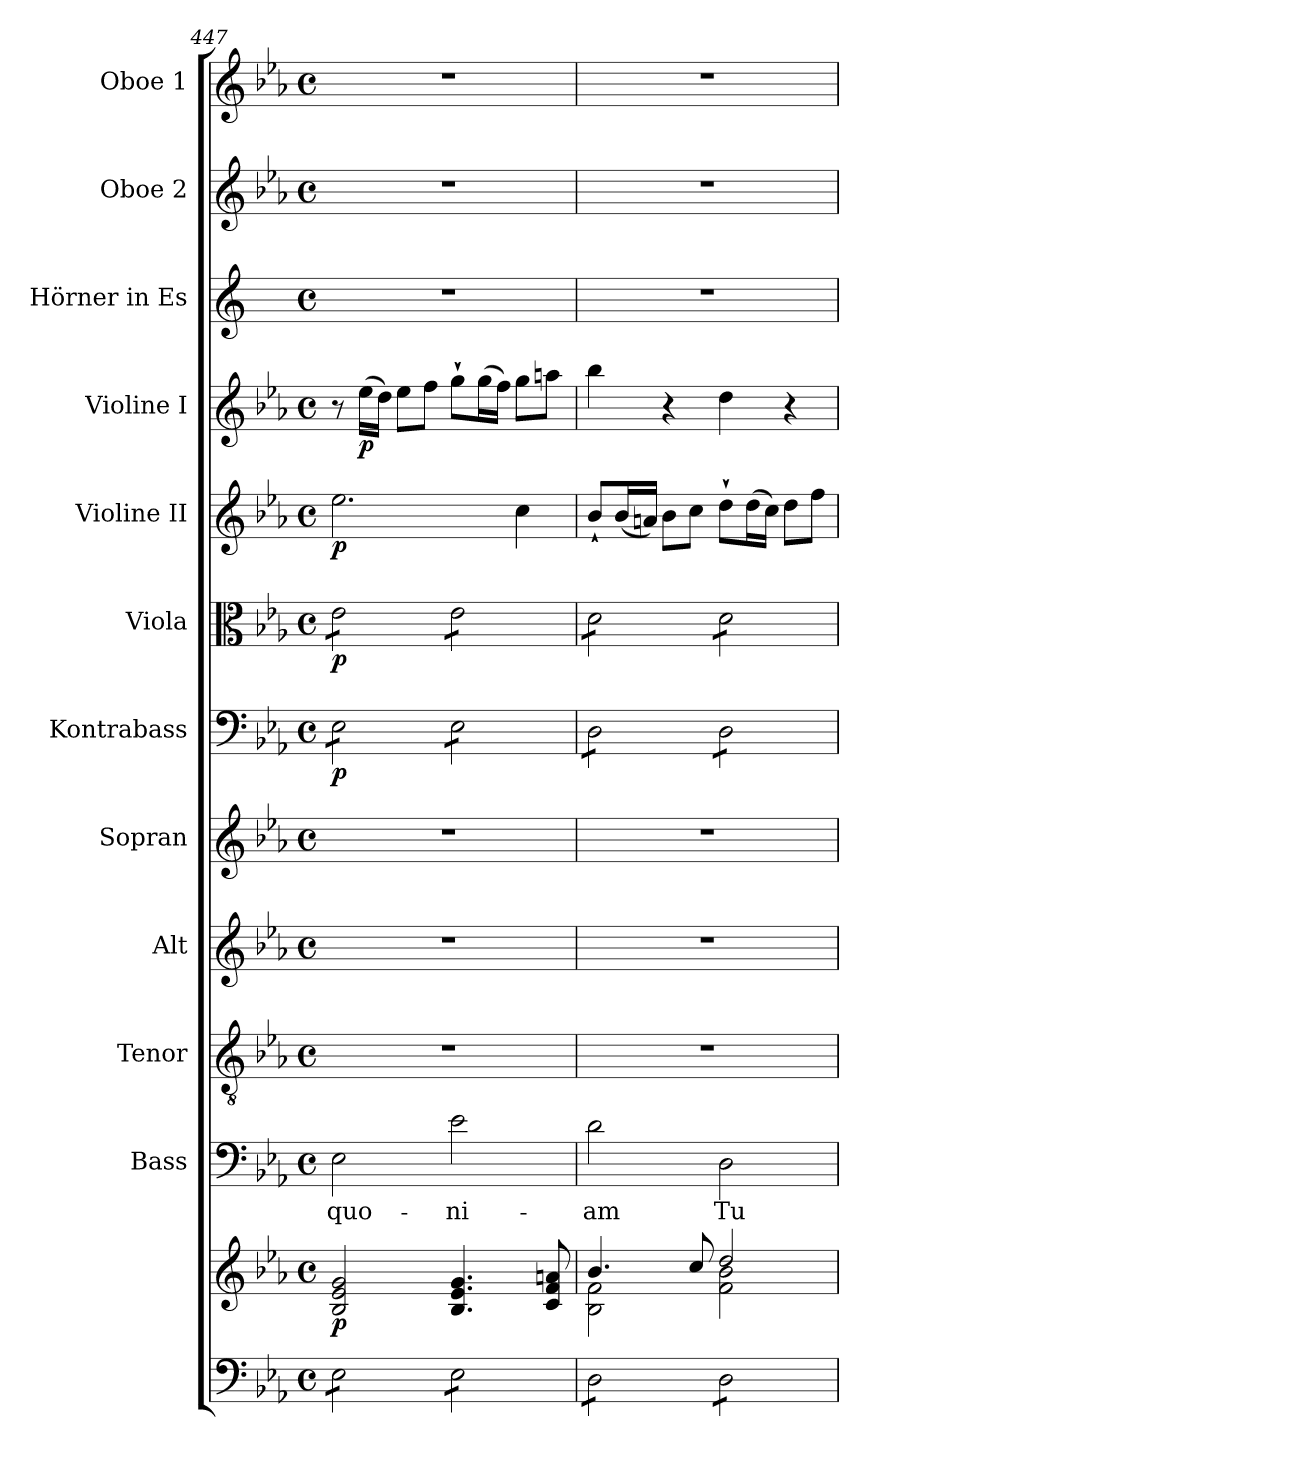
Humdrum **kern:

**kern	**kern	**dynam	**kern	**text	**kern	**kern	**kern	**kern	**dynam	**kern	**dynam	**kern	**dynam	**kern	**dynam	**kern	**kern	**kern
*part12	*part12	*part12	*part11	*part11	*part10	*part9	*part8	*part7	*part7	*part6	*part6	*part5	*part5	*part4	*part4	*part3	*part2	*part1
*staff13	*staff12	*staff12/13	*staff11	*staff11	*staff10	*staff9	*staff8	*staff7	*staff7	*staff6	*staff6	*staff5	*staff5	*staff4	*staff4	*staff3	*staff2	*staff1
*	*	*	*I"Bass	*	*I"Tenor	*I"Alt	*I"Sopran	*I"Kontrabass	*	*I"Viola	*	*I"Violine II	*	*I"Violine I	*	*I"Hörner in Es	*I"Oboe 2	*I"Oboe 1
*	*	*	*I'B.	*	*I'T.	*I'A.	*I'S.	*I'Kb.	*	*I'Vla.	*	*I'Vl. II	*	*I'Vl. I	*	*	*I'Ob. 2	*I'Ob. 1
!!LO:PB:g=z
*clefF4	*clefG2	*	*clefF4	*	*clefGv2	*clefG2	*clefG2	*clefF4	*	*clefC3	*	*clefG2	*	*clefG2	*	*clefG2	*clefG2	*clefG2
*	*	*	*	*	*	*	*	*ITrd7c12	*	*	*	*	*	*	*	*ITrd5c9	*	*
*k[b-e-a-]	*k[b-e-a-]	*	*k[b-e-a-]	*	*k[b-e-a-]	*k[b-e-a-]	*k[b-e-a-]	*k[b-e-a-]	*	*k[b-e-a-]	*	*k[b-e-a-]	*	*k[b-e-a-]	*	*k[b-e-a-]	*k[b-e-a-]	*k[b-e-a-]
*E-:	*E-:	*	*E-:	*	*E-:	*E-:	*E-:	*E-:	*	*E-:	*	*E-:	*	*E-:	*	*E-:	*E-:	*E-:
*M4/4	*M4/4	*	*M4/4	*	*M4/4	*M4/4	*M4/4	*M4/4	*	*M4/4	*	*M4/4	*	*M4/4	*	*M4/4	*M4/4	*M4/4
*met(c)	*met(c)	*	*met(c)	*	*met(c)	*met(c)	*met(c)	*met(c)	*	*met(c)	*	*met(c)	*	*met(c)	*	*met(c)	*met(c)	*met(c)
=447	=447	=447	=447	=447	=447	=447	=447	=447	=447	=447	=447	=447	=447	=447	=447	=447	=447	=447
!	!	!LO:DY:b	!	!LO:LY:b	!	!	!	!	!LO:DY:b	!	!LO:DY:b	!	!LO:DY:b	!	!	!	!	!
*tremolo	*	*	*	*	*	*	*	*	*	*	*	*	*	*	*	*	*	*
*	*	*	*	*	*	*	*	*tremolo	*	*	*	*	*	*	*	*	*	*
*	*	*	*	*	*	*	*	*	*	*tremolo	*	*	*	*	*	*	*	*
8E-\L	2B-/ 2e-/ 2g/	p	2E-\	quo-	1r	1r	1r	8EE-\L	p	8e-\L	p	2.ee-\	p	8r	.	1r	1r	1r
!	!	!	!	!	!	!	!	!	!	!	!	!	!	!	!LO:DY:b	!	!	!
8E-\	.	.	.	.	.	.	.	8EE-\	.	8e-\	.	.	.	(>16ee-\LL	p	.	.	.
.	.	.	.	.	.	.	.	.	.	.	.	.	.	16dd\JJ)	.	.	.	.
8E-\	.	.	.	.	.	.	.	8EE-\	.	8e-\	.	.	.	8ee-\L	.	.	.	.
8E-\J	.	.	.	.	.	.	.	8EE-\J	.	8e-\J	.	.	.	8ff\J	.	.	.	.
!	!	!	!	!LO:LY:b	!	!	!	!	!	!	!	!	!	!	!	!	!	!
8E-\L	4.B-/ 4.e-/ 4.g/	.	2e-\	-ni-	.	.	.	8EE-\L	.	8e-\L	.	.	.	8gg`>\L	.	.	.	.
8E-\	.	.	.	.	.	.	.	8EE-\	.	8e-\	.	.	.	(>16gg\L	.	.	.	.
.	.	.	.	.	.	.	.	.	.	.	.	.	.	16ff\JJ)	.	.	.	.
8E-\	.	.	.	.	.	.	.	8EE-\	.	8e-\	.	4cc\	.	8gg\L	.	.	.	.
8E-\J	8c/ 8f/ 8an/	.	.	.	.	.	.	8EE-\J	.	8e-\J	.	.	.	8aan\J	.	.	.	.
=448	=448	=448	=448	=448	=448	=448	=448	=448	=448	=448	=448	=448	=448	=448	=448	=448	=448	=448
*	*^	*	*	*	*	*	*	*	*	*	*	*	*	*	*	*	*	*
!	!	!	!	!	!LO:LY:b	!	!	!	!	!	!	!	!	!	!	!	!	!	!
8D\L	4.b-/	2B-\ 2f\	.	2d\	-am	1r	1r	1r	8DD\L	.	8d\L	.	8b-`</L	.	4bb-\	.	1r	1r	1r
8D\	.	.	.	.	.	.	.	.	8DD\	.	8d\	.	(<16b-/L	.	.	.	.	.	.
.	.	.	.	.	.	.	.	.	.	.	.	.	16an/JJ)	.	.	.	.	.	.
8D\	.	.	.	.	.	.	.	.	8DD\	.	8d\	.	8b-\L	.	4r	.	.	.	.
8D\J	8cc/	.	.	.	.	.	.	.	8DD\J	.	8d\J	.	8cc\J	.	.	.	.	.	.
!	!	!	!	!	!LO:LY:b	!	!	!	!	!	!	!	!	!	!	!	!	!	!
8D\L	2dd/	2f\ 2b-\	.	2D\	Tu	.	.	.	8DD\L	.	8d\L	.	8dd`>\L	.	4dd\	.	.	.	.
8D\	.	.	.	.	.	.	.	.	8DD\	.	8d\	.	(>16dd\L	.	.	.	.	.	.
.	.	.	.	.	.	.	.	.	.	.	.	.	16cc\JJ)	.	.	.	.	.	.
8D\	.	.	.	.	.	.	.	.	8DD\	.	8d\	.	8dd\L	.	4r	.	.	.	.
8D\J	.	.	.	.	.	.	.	.	8DD\J	.	8d\J	.	8ff\J	.	.	.	.	.	.
*	*	*	*	*	*	*	*	*	*	*	*Xtremolo	*	*	*	*	*	*	*	*
*	*	*	*	*	*	*	*	*	*Xtremolo	*	*	*	*	*	*	*	*	*	*
*Xtremolo	*	*	*	*	*	*	*	*	*	*	*	*	*	*	*	*	*	*	*
*	*v	*v	*	*	*	*	*	*	*	*	*	*	*	*	*	*	*	*	*
=	=	=	=	=	=	=	=	=	=	=	=	=	=	=	=	=	=	=
*-	*-	*-	*-	*-	*-	*-	*-	*-	*-	*-	*-	*-	*-	*-	*-	*-	*-	*-
